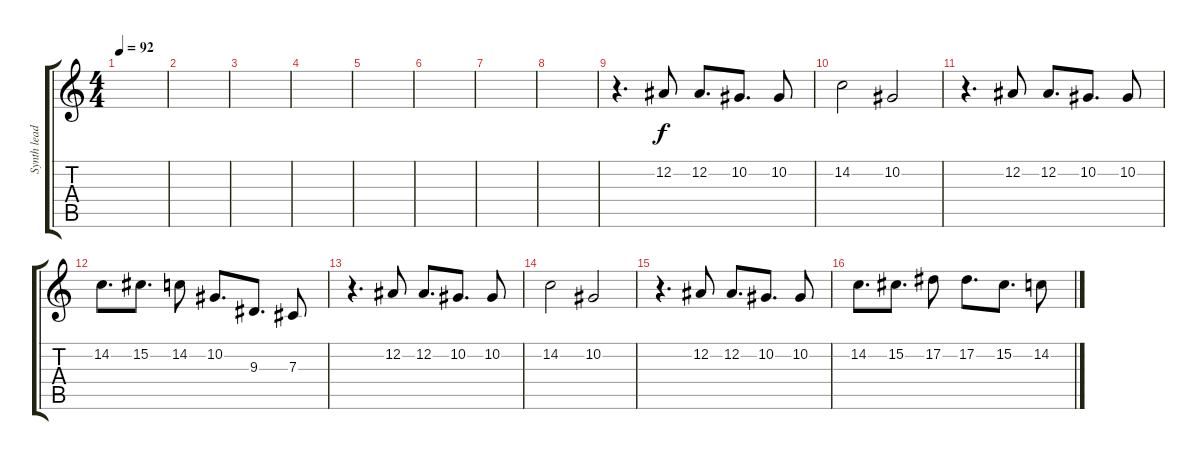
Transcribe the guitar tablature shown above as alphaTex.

\track ("Synth lead" "Synth lead") {instrument lead3calliope}
\staff {score tabs}
\tuning (Eb4 Bb3 Gb3 Db3 Ab2 Eb2) {hide}
\ts (4 4)
\tempo 92
\clef g2
\ks c
|
|
|
|
|
|
|
|
r.4{d} 12.2.8 12.2.8{d} 10.2.8{d} 10.2.8 |
14.2.2 10.2.2 |
r.4{d} 12.2.8 12.2.8{d} 10.2.8{d} 10.2.8 |
14.2.8{d} 15.2.8{d} 14.2.8 10.2.8{d} 9.3.8{d} 7.3.8 |
r.4{d} 12.2.8 12.2.8{d} 10.2.8{d} 10.2.8 |
14.2.2 10.2.2 |
r.4{d} 12.2.8 12.2.8{d} 10.2.8{d} 10.2.8 |
14.2.8{d} 15.2.8{d} 17.2.8 17.2.8{d} 15.2.8{d} 14.2.8
